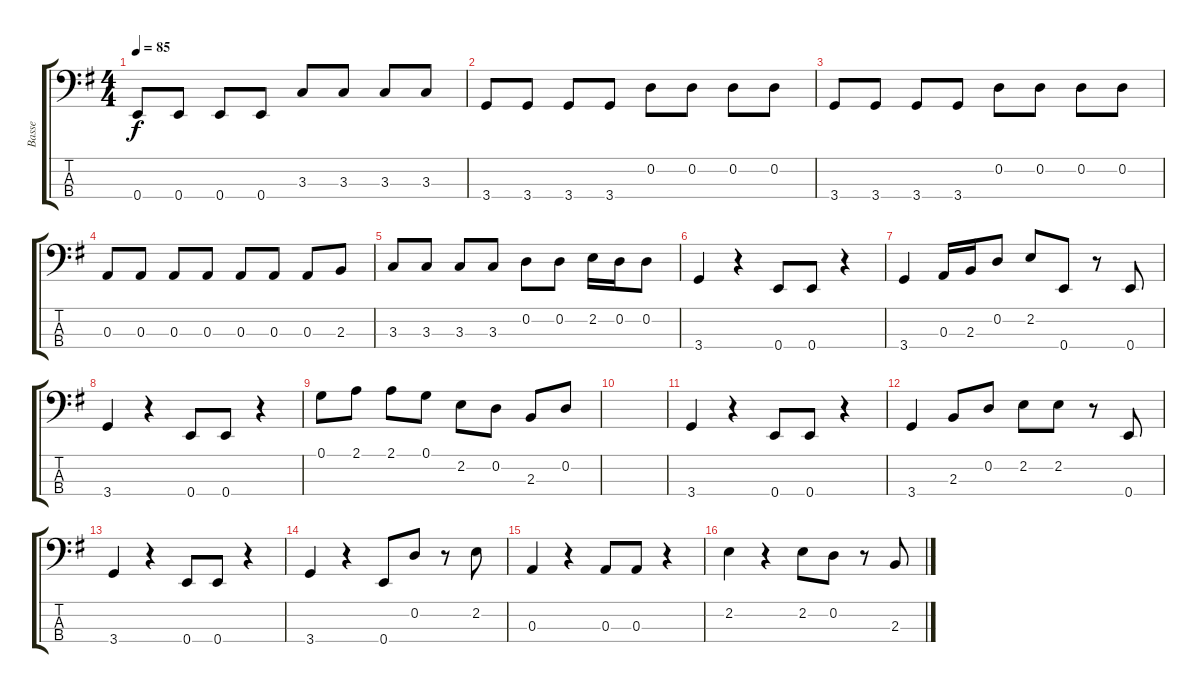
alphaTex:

\track ("Basse" "Basse") {instrument electricbassfinger}
\staff {score tabs}
\tuning (G2 D2 A1 E1) {hide}
\ts (4 4)
\tempo 85
\clef f4
\ks g
0.4.8{dy f} 0.4.8 0.4.8 0.4.8 3.3.8 3.3.8 3.3.8 3.3.8 |
3.4.8 3.4.8 3.4.8 3.4.8 0.2.8 0.2.8 0.2.8 0.2.8 |
3.4.8 3.4.8 3.4.8 3.4.8 0.2.8 0.2.8 0.2.8 0.2.8 |
0.3.8 0.3.8 0.3.8 0.3.8 0.3.8 0.3.8 0.3.8 2.3.8 |
3.3.8 3.3.8 3.3.8 3.3.8 0.2.8 0.2.8 2.2.16 0.2.16 0.2.8 |
3.4.4 r.4 0.4.8 0.4.8 r.4 |
3.4.4 0.3.16 2.3.16 0.2.8 2.2.8 0.4.8 r.8 0.4.8 |
3.4.4 r.4 0.4.8 0.4.8 r.4 |
0.1.8 2.1.8 2.1.8 0.1.8 2.2.8 0.2.8 2.3.8 0.2.8 |
|
3.4.4 r.4 0.4.8 0.4.8 r.4 |
3.4.4 2.3.8 0.2.8 2.2.8 2.2.8 r.8 0.4.8 |
3.4.4 r.4 0.4.8 0.4.8 r.4 |
3.4.4 r.4 0.4.8 0.2.8 r.8 2.2.8 |
0.3.4 r.4 0.3.8 0.3.8 r.4 |
2.2.4 r.4 2.2.8 0.2.8 r.8 2.3.8
